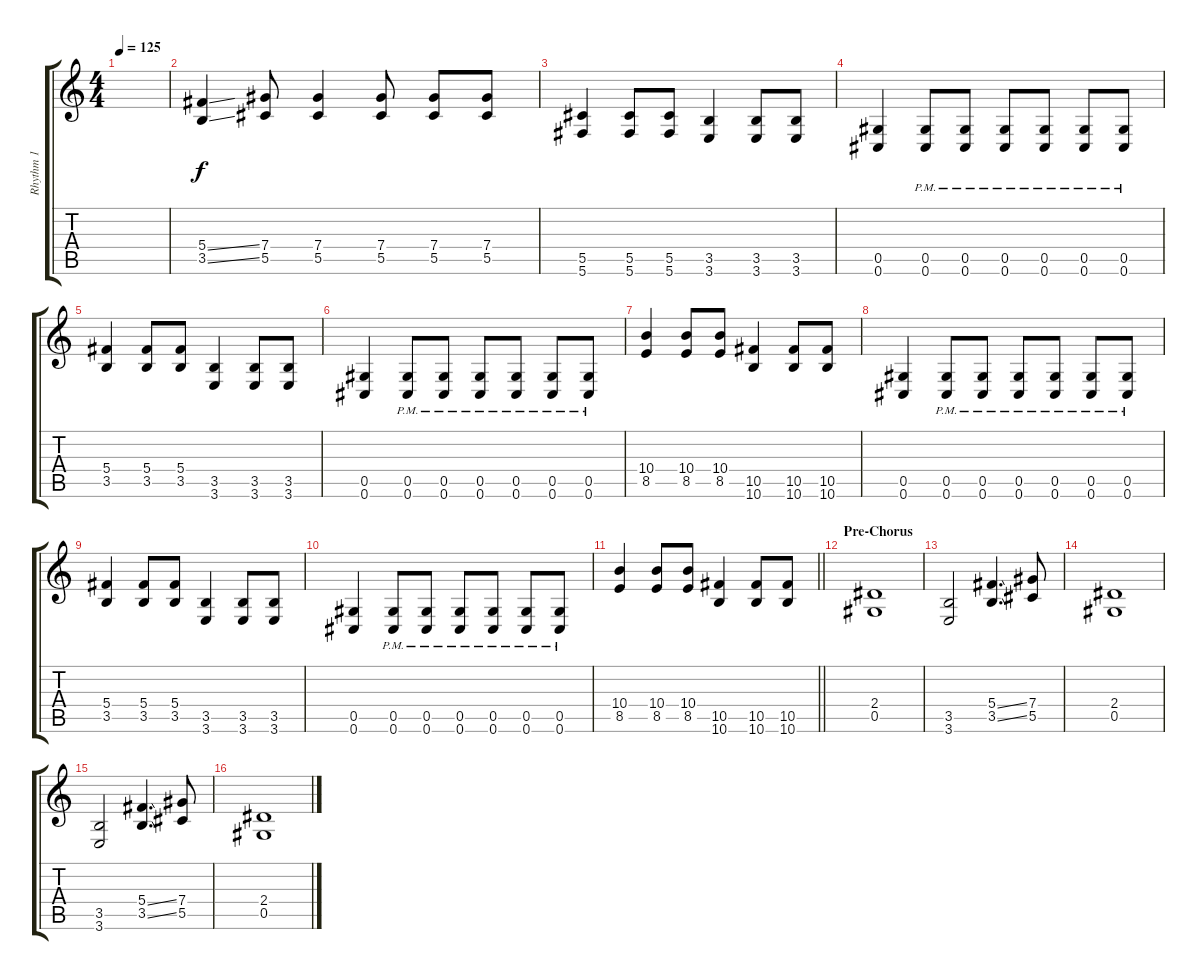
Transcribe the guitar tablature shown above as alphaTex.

\track ("Rhythm 1" "Rhythm 1") {instrument distortionguitar}
\staff {score tabs}
\tuning (Eb4 Bb3 Gb3 Db3 Ab2 Db2) {hide}
\ts (4 4)
\tempo 125
\clef g2
\ks c
|
(5.4{ss} 3.5{ss}).4 (7.4 5.5).8 (7.4 5.5).4 (7.4 5.5).8 (7.4 5.5).8 (7.4 5.5).8 |
(5.5 5.6).4 (5.5 5.6).8 (5.5 5.6).8 (3.5 3.6).4 (3.5 3.6).8 (3.5 3.6).8 |
(0.5 0.6).4 (0.5{pm} 0.6{pm}).8 (0.5{pm} 0.6{pm}).8 (0.5{pm} 0.6{pm}).8 (0.5{pm} 0.6{pm}).8 (0.5{pm} 0.6{pm}).8 (0.5{pm} 0.6{pm}).8 |
(5.4 3.5).4 (5.4 3.5).8 (5.4 3.5).8 (3.5 3.6).4 (3.5 3.6).8 (3.5 3.6).8 |
(0.5 0.6).4 (0.5{pm} 0.6{pm}).8 (0.5{pm} 0.6{pm}).8 (0.5{pm} 0.6{pm}).8 (0.5{pm} 0.6{pm}).8 (0.5{pm} 0.6{pm}).8 (0.5{pm} 0.6{pm}).8 |
(10.4 8.5).4 (10.4 8.5).8 (10.4 8.5).8 (10.5 10.6).4 (10.5 10.6).8 (10.5 10.6).8 |
(0.5 0.6).4 (0.5{pm} 0.6{pm}).8 (0.5{pm} 0.6{pm}).8 (0.5{pm} 0.6{pm}).8 (0.5{pm} 0.6{pm}).8 (0.5{pm} 0.6{pm}).8 (0.5{pm} 0.6{pm}).8 |
(5.4 3.5).4 (5.4 3.5).8 (5.4 3.5).8 (3.5 3.6).4 (3.5 3.6).8 (3.5 3.6).8 |
(0.5 0.6).4 (0.5{pm} 0.6{pm}).8 (0.5{pm} 0.6{pm}).8 (0.5{pm} 0.6{pm}).8 (0.5{pm} 0.6{pm}).8 (0.5{pm} 0.6{pm}).8 (0.5{pm} 0.6{pm}).8 |
\barLineRight lightlight
(10.4 8.5).4 (10.4 8.5).8 (10.4 8.5).8 (10.5 10.6).4 (10.5 10.6).8 (10.5 10.6).8 |
\section ("" "Pre-Chorus")
(2.4 0.5).1 |
(3.5 3.6).2 (5.4{ss} 3.5{ss}).4{d} (7.4 5.5).8 |
(2.4 0.5).1 |
(3.5 3.6).2 (5.4{ss} 3.5{ss}).4{d} (7.4 5.5).8 |
(2.4 0.5).1
